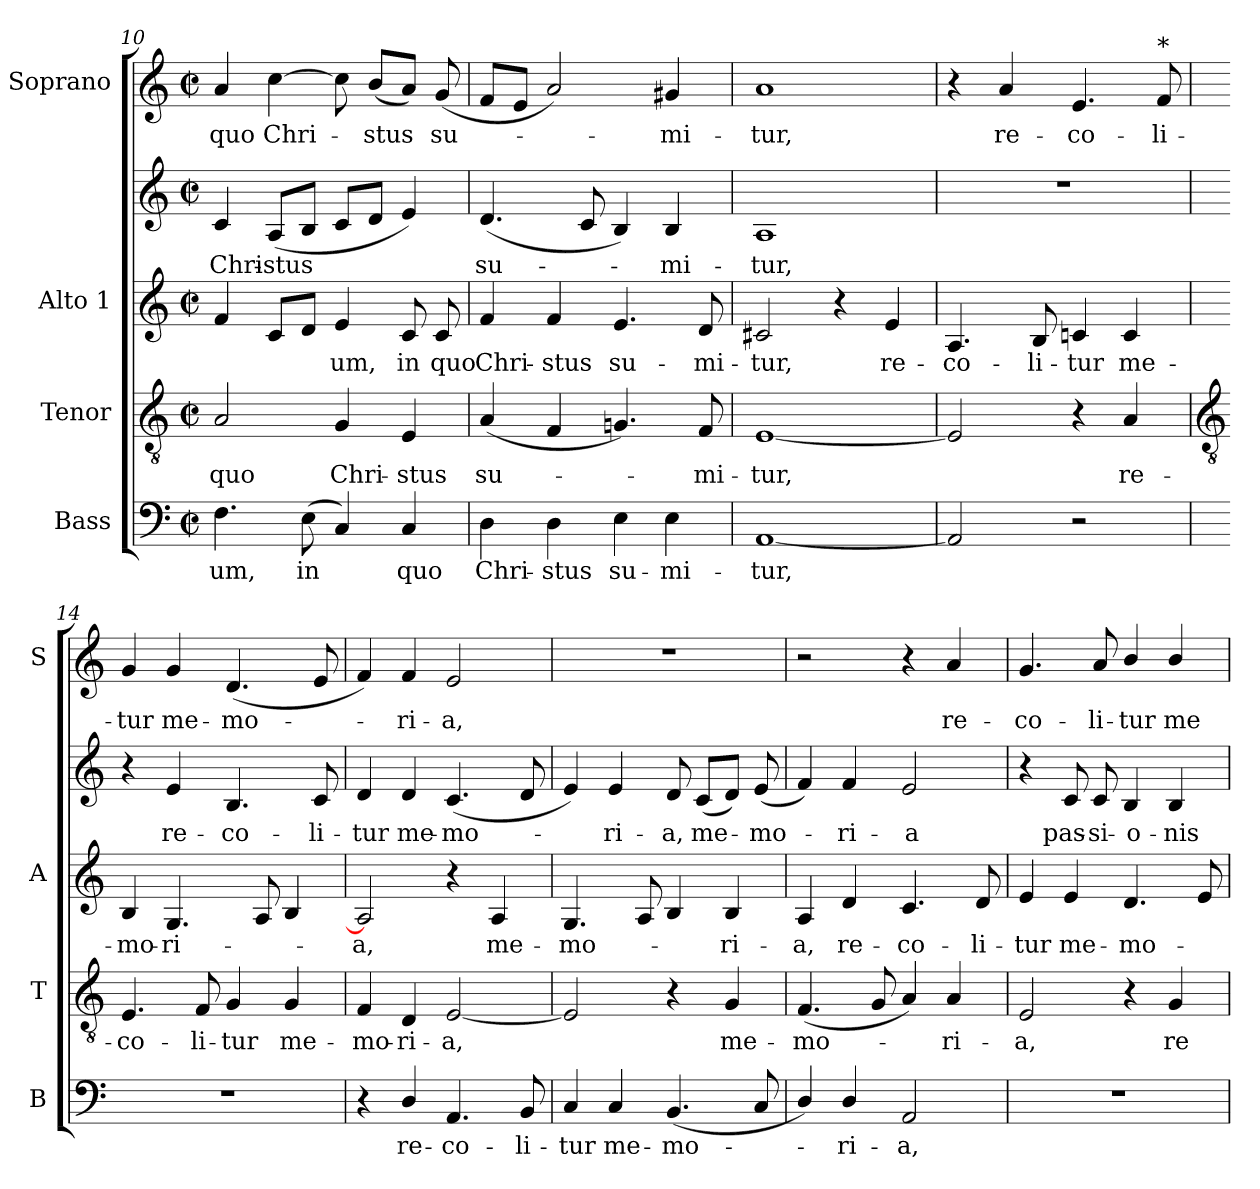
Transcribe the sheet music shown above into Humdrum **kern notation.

**kern	**text	**kern	**text	**kern	**text	**kern	**text	**kern	**text
*part4	*part4	*part3	*part3	*part2	*part2	*part2	*part2	*part1	*part1
*staff5	*staff5	*staff4	*staff4	*staff3	*staff3	*staff2	*staff2	*staff1	*staff1
*I"Bass	*	*I"Tenor	*	*I"Alto 1	*	*	*	*I"Soprano	*
*I'B	*	*I'T	*	*I'A	*	*	*	*I'S	*
*clefF4	*	*clefGv2	*	*clefG2	*	*clefG2	*	*clefG2	*
*k[]	*	*k[]	*	*k[]	*	*k[]	*	*k[]	*
*C:	*	*C:	*	*C:	*	*C:	*	*C:	*
*M2/2	*	*M2/2	*	*M2/2	*	*M2/2	*	*M2/2	*
*met(c|)	*	*met(c|)	*	*met(c|)	*	*met(c|)	*	*met(c|)	*
=10	=10	=10	=10	=10	=10	=10	=10	=10	=10
!	!LO:LY:b	!	!LO:LY:b	!	!	!	!LO:LY:b	!	!LO:LY:b
4.F	-um,	2A	quo	4f	.	4c	Chri-	4a	quo
!	!	!	!	!	!	!	!LO:LY:b	!	!LO:LY:b
.	.	.	.	8cL	.	(<8AL	-stus	[4cc	Chri-
!	!LO:LY:b	!	!	!	!	!	!	!	!
(<8E	in	.	.	8dJ	.	8BJ	.	.	.
!	!	!	!LO:LY:b	!	!LO:LY:b	!	!	!	!
4C)	.	4G	Chri-	4e	um,	8cL	.	8cc\]	.
!	!	!	!	!	!	!	!	!	!LO:LY:b
.	.	.	.	.	.	8dJ	.	(<8bL	stus
!	!LO:LY:b	!	!LO:LY:b	!	!LO:LY:b	!	!	!	!
4C	quo	4E	-stus	8c	in	4e)	.	8aJ)	.
!	!	!	!	!	!LO:LY:b	!	!	!	!LO:LY:b
.	.	.	.	8c	quo	.	.	(<8g	su-
=11	=11	=11	=11	=11	=11	=11	=11	=11	=11
!	!LO:LY:b	!	!LO:LY:b	!	!LO:LY:b	!	!LO:LY:b	!	!
4D	Chri-	(<4A	su-	4f	-Chri-	(<4.d	su-	8fL	.
.	.	.	.	.	.	.	.	8eJ	.
!	!LO:LY:b	!	!	!	!LO:LY:b	!	!	!	!
4D	-stus	4F	.	4f	-stus	.	.	2a)	.
.	.	.	.	.	.	8c	.	.	.
!	!LO:LY:b	!	!	!	!LO:LY:b	!	!	!	!
4E	su-	4.Gn)	.	4.e	su-	4B)	.	.	.
!	!LO:LY:b	!	!	!	!	!	!LO:LY:b	!	!LO:LY:b
4E	-mi-	.	.	.	.	4B	mi-	4g#X	mi-
!	!	!	!LO:LY:b	!	!LO:LY:b	!	!	!	!
.	.	8F	mi-	8d	-mi-	.	.	.	.
=12	=12	=12	=12	=12	=12	=12	=12	=12	=12
!	!LO:LY:b	!	!LO:LY:b	!	!LO:LY:b	!	!LO:LY:b	!	!LO:LY:b
[1AA	-tur,	[1E	-tur,	2c#X	tur,	1A	-tur,	1a	-tur,
.	.	.	.	4r	.	.	.	.	.
!	!	!	!	!	!LO:LY:b	!	!	!	!
.	.	.	.	4e	re-	.	.	.	.
=13	=13	=13	=13	=13	=13	=13	=13	=13	=13
!	!	!	!	!	!LO:LY:b	!	!	!	!
2AA]	.	2E]	.	4.A	-co-	1r	.	4r	.
!	!	!	!	!	!	!	!	!	!LO:LY:b
.	.	.	.	.	.	.	.	4a	re-
!	!	!	!	!	!LO:LY:b	!	!	!	!
.	.	.	.	8B	-li-	.	.	.	.
!	!	!	!	!	!LO:LY:b	!	!	!	!LO:LY:b
2r	.	4r	.	4cn	-tur	.	.	4.e	-co-
!	!	!	!LO:LY:b	!	!LO:LY:b	!	!	!	!
.	.	4A	re-	4c	me-	.	.	.	.
!	!	!	!	!	!	!	!	!LO:TX:a:t=*	!
!	!	!	!	!	!	!	!	!	!LO:LY:b
.	.	.	.	.	.	.	.	8f	-li-
!!LO:LB:g=z
=14	=14	=14	=14	=14	=14	=14	=14	=14	=14
*	*	*clefGv2	*	*	*	*	*	*	*
!	!	!	!LO:LY:b	!	!LO:LY:b	!	!	!	!LO:LY:b
1r	.	4.E	-co-	4B	-mo-	4r	.	4g	-tur
!	!	!	!	!	!LO:LY:b	!	!LO:LY:b	!	!LO:LY:b
.	.	.	.	4.G	-ri-	4e	-re-	4g	me-
!	!	!	!LO:LY:b	!	!	!	!	!	!
.	.	8F	-li-	.	.	.	.	.	.
!	!	!	!LO:LY:b	!	!	!	!LO:LY:b	!	!LO:LY:b
.	.	4G	-tur	.	.	4.B	-co-	(<4.d	-mo-
.	.	.	.	8A	.	.	.	.	.
!	!	!	!LO:LY:b	!	!	!	!	!	!
.	.	4G	me-	4B	.	.	.	.	.
!	!	!	!	!	!	!	!LO:LY:b	!	!
.	.	.	.	.	.	8c	-li-	8e	.
=15	=15	=15	=15	=15	=15	=15	=15	=15	=15
!	!	!	!LO:LY:b	!	!LO:LY:b	!	!LO:LY:b	!	!
4r	.	4F	-mo-	2A]	a,	4d	tur	4f)	.
!	!LO:LY:b	!	!LO:LY:b	!	!	!	!LO:LY:b	!	!LO:LY:b
4D/	re-	4D	-ri-	.	.	4d	me-	4f	ri-
!	!LO:LY:b	!	!LO:LY:b	!	!	!	!LO:LY:b	!	!LO:LY:b
4.AA	-co-	[2E	-a,	4r	.	(<4.c	-mo-	2e	-a,
!	!	!	!	!	!LO:LY:b	!	!	!	!
.	.	.	.	4A	me-	.	.	.	.
!	!LO:LY:b	!	!	!	!	!	!	!	!
8BB	-li-	.	.	.	.	8d	.	.	.
=16	=16	=16	=16	=16	=16	=16	=16	=16	=16
!	!LO:LY:b	!	!	!	!LO:LY:b	!	!	!	!
4C	-tur	2E]	.	4.G	mo-	4e)	.	1r	.
!	!LO:LY:b	!	!	!	!	!	!LO:LY:b	!	!
4C	me-	.	.	.	.	4e	-ri-	.	.
.	.	.	.	8A	.	.	.	.	.
!	!LO:LY:b	!	!	!	!	!	!LO:LY:b	!	!
(<4.BB	-mo-	4r	.	4B	.	8d	-a,	.	.
!	!	!	!	!	!	!	!LO:LY:b	!	!
.	.	.	.	.	.	(<8cL	me-	.	.
!	!	!	!LO:LY:b	!	!LO:LY:b	!	!	!	!
.	.	4G	me-	4B	ri-	8dJ)	.	.	.
!	!	!	!	!	!	!	!LO:LY:b	!	!
8C	.	.	.	.	.	(<8e	mo-	.	.
=17	=17	=17	=17	=17	=17	=17	=17	=17	=17
!	!	!	!LO:LY:b	!	!LO:LY:b	!	!	!	!
4D/)	.	(<4.F	-mo-	4A	a,	4f)	.	2r	.
!	!LO:LY:b	!	!	!	!LO:LY:b	!	!LO:LY:b	!	!
4D/	ri-	.	.	4d	re-	4f	-ri-	.	.
.	.	8G	.	.	.	.	.	.	.
!	!LO:LY:b	!	!	!	!LO:LY:b	!	!LO:LY:b	!	!
2AA	-a,	4A)	.	4.c	-co-	2e	-a	4r	.
!	!	!	!LO:LY:b	!	!	!	!	!	!LO:LY:b
.	.	4A	ri-	.	.	.	.	4a	re-
!	!	!	!	!	!LO:LY:b	!	!	!	!
.	.	.	.	8d	-li-	.	.	.	.
=18	=18	=18	=18	=18	=18	=18	=18	=18	=18
!	!	!	!LO:LY:b	!	!LO:LY:b	!	!	!	!LO:LY:b
1r	.	2E	-a,	4e	tur	4r	.	4.g	-co-
!	!	!	!	!	!LO:LY:b	!	!LO:LY:b	!	!
.	.	.	.	4e	me-	8c	-pas-	.	.
!	!	!	!	!	!	!	!LO:LY:b	!	!LO:LY:b
.	.	.	.	.	.	8c	-si-	8a	-li-
!	!	!	!	!	!LO:LY:b	!	!LO:LY:b	!	!LO:LY:b
.	.	4r	.	4.d	-mo-	4B	-o-	4b/	-tur
!	!	!	!LO:LY:b	!	!	!	!LO:LY:b	!	!LO:LY:b
.	.	4G	re-	.	.	4B	-nis	4b/	me-
.	.	.	.	8e	.	.	.	.	.
=	=	=	=	=	=	=	=	=	=
*-	*-	*-	*-	*-	*-	*-	*-	*-	*-
